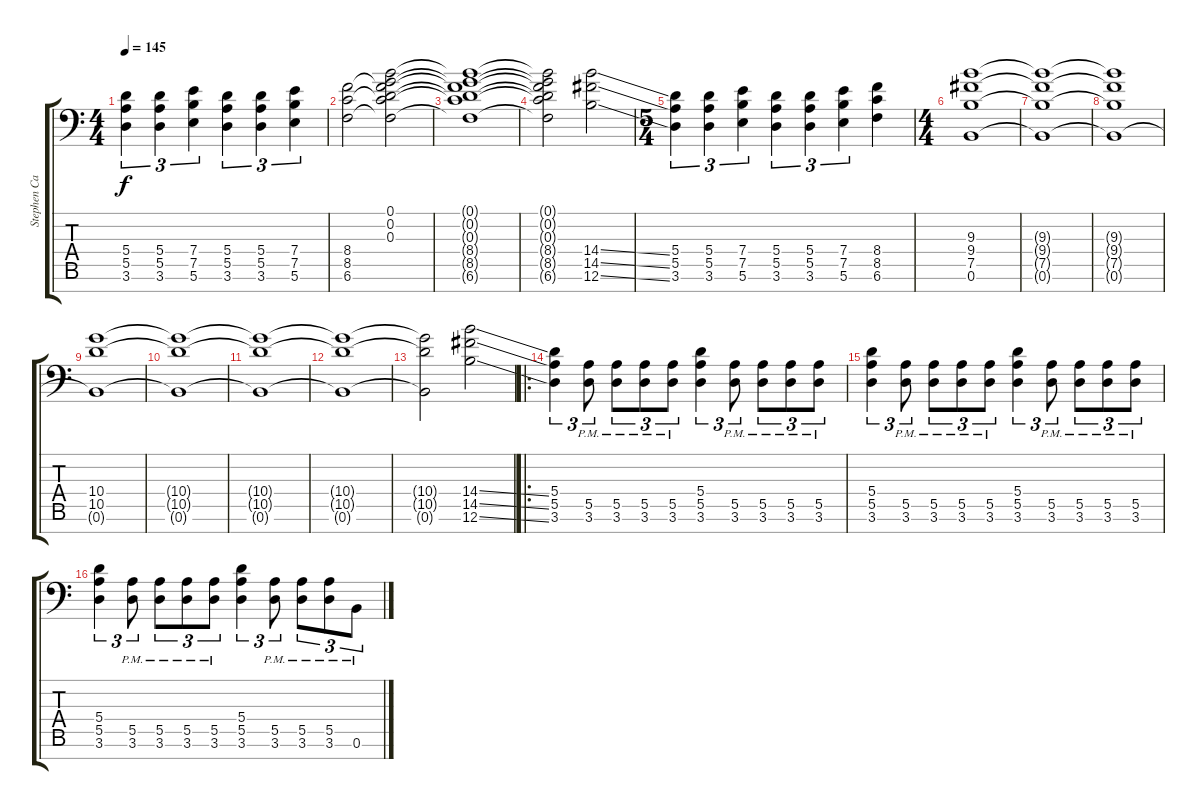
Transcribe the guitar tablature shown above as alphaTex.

\track ("Stephen Carpenter" "Stephen Ca") {instrument distortionguitar}
\staff {score tabs}
\tuning (B3 G3 D3 A2 E2 B1 Gb1) {hide}
\ts (4 4)
\tempo 145
\clef f4
\ks c
(5.4 5.5 3.6).4{tu (3 2) dy f} (5.4 5.5 3.6).4{tu (3 2)} (7.4 7.5 5.6).4{tu (3 2)} (5.4 5.5 3.6).4{tu (3 2)} (5.4 5.5 3.6).4{tu (3 2)} (7.4 7.5 5.6).4{tu (3 2)} |
(8.4 8.5 6.6).2 (0.1 0.2 0.3 8.4{t} 8.5{t} 6.6{t}).2 |
(0.1{t} 0.2{t} 0.3{t} 8.4{t} 8.5{t} 6.6{t}).1 |
(0.1{t} 0.2{t} 0.3{t} 8.4{t} 8.5{t} 6.6{t}).2 (14.4{ss} 14.5{ss} 12.6{ss}).2 |
\ts (5 4)
(5.4 5.5 3.6).4{tu (3 2)} (5.4 5.5 3.6).4{tu (3 2)} (7.4 7.5 5.6).4{tu (3 2)} (5.4 5.5 3.6).4{tu (3 2)} (5.4 5.5 3.6).4{tu (3 2)} (7.4 7.5 5.6).4{tu (3 2)} (8.4 8.5 6.6).4 |
\ts (4 4)
(9.3 9.4 7.5 0.6).1 |
(9.3{t} 9.4{t} 7.5{t} 0.6{t}).1 |
(9.3{t} 9.4{t} 7.5{t} 0.6{t}).1 |
(10.4 10.5 0.6{t}).1 |
(10.4{t} 10.5{t} 0.6{t}).1 |
(10.4{t} 10.5{t} 0.6{t}).1 |
(10.4{t} 10.5{t} 0.6{t}).1 |
(10.4{t} 10.5{t} 0.6{t}).2 (14.4{ss} 14.5{ss} 12.6{ss}).2 |
\ro
(5.4 5.5 3.6).4{tu (3 2)} (5.5{pm} 3.6{pm}).8{tu (3 2)} (5.5{pm} 3.6{pm}).8{tu (3 2)} (5.5{pm} 3.6{pm}).8{tu (3 2)} (5.5{pm} 3.6{pm}).8{tu (3 2)} (5.4 5.5 3.6).4{tu (3 2)} (5.5{pm} 3.6{pm}).8{tu (3 2)} (5.5{pm} 3.6{pm}).8{tu (3 2)} (5.5{pm} 3.6{pm}).8{tu (3 2)} (5.5{pm} 3.6{pm}).8{tu (3 2)} |
(5.4 5.5 3.6).4{tu (3 2)} (5.5{pm} 3.6{pm}).8{tu (3 2)} (5.5{pm} 3.6{pm}).8{tu (3 2)} (5.5{pm} 3.6{pm}).8{tu (3 2)} (5.5{pm} 3.6{pm}).8{tu (3 2)} (5.4 5.5 3.6).4{tu (3 2)} (5.5{pm} 3.6{pm}).8{tu (3 2)} (5.5{pm} 3.6{pm}).8{tu (3 2)} (5.5{pm} 3.6{pm}).8{tu (3 2)} (5.5{pm} 3.6{pm}).8{tu (3 2)} |
(5.4 5.5 3.6).4{tu (3 2)} (5.5{pm} 3.6{pm}).8{tu (3 2)} (5.5{pm} 3.6{pm}).8{tu (3 2)} (5.5{pm} 3.6{pm}).8{tu (3 2)} (5.5{pm} 3.6{pm}).8{tu (3 2)} (5.4 5.5 3.6).4{tu (3 2)} (5.5{pm} 3.6{pm}).8{tu (3 2)} (5.5{pm} 3.6{pm}).8{tu (3 2)} (5.5{pm} 3.6{pm}).8{tu (3 2)} 0.6{pm}.8{tu (3 2)}
